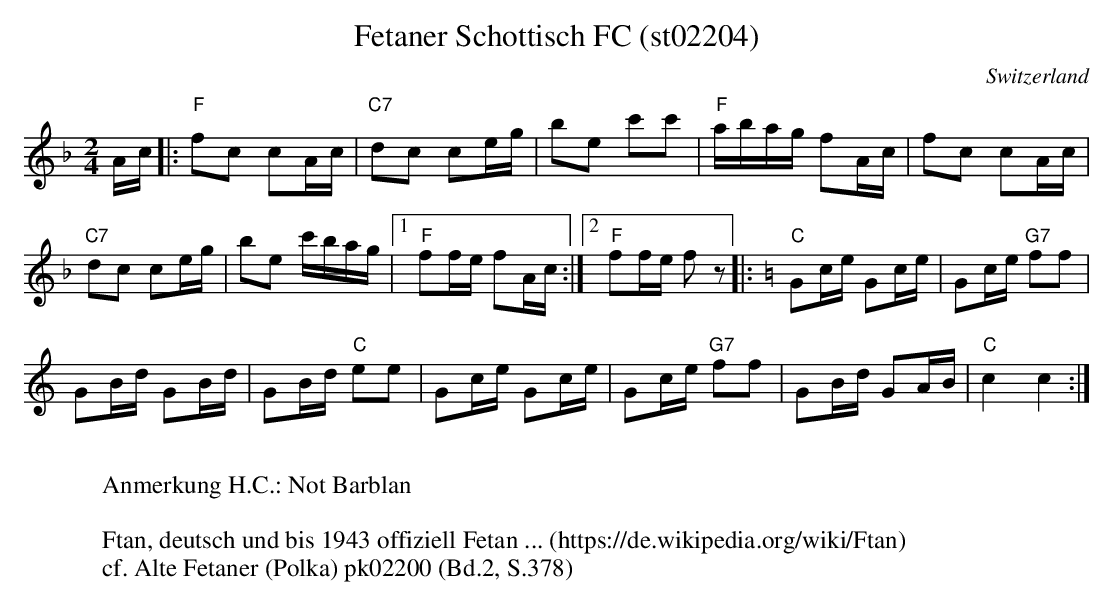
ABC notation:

X:1
T:Fetaner Schottisch FC (st02204)
O:Switzerland
M:2/4
L:1/16
K:F major
Ac |: "F"f2c2 c2Ac | "C7"d2c2 c2eg | b2e2 c'2c'2 | "F"abag f2Ac | f2c2 c2Ac |
"C7"d2c2 c2eg | b2e2 c'bag |1 "F"f2fe f2Ac :|2 "F"f2fe f2z2 |: [K:C] "C"G2ce G2ce | G2ce "G7"f2f2 |
G2Bd G2Bd | G2Bd "C"e2e2 | G2ce G2ce | G2ce "G7"f2f2 | G2Bd G2AB | "C"c4c4 :|
W:
W:Anmerkung H.C.: Not Barblan
W:
W: Ftan, deutsch und bis 1943 offiziell Fetan ... (https://de.wikipedia.org/wiki/Ftan)
W:cf. Alte Fetaner (Polka) pk02200 (Bd.2, S.378)
